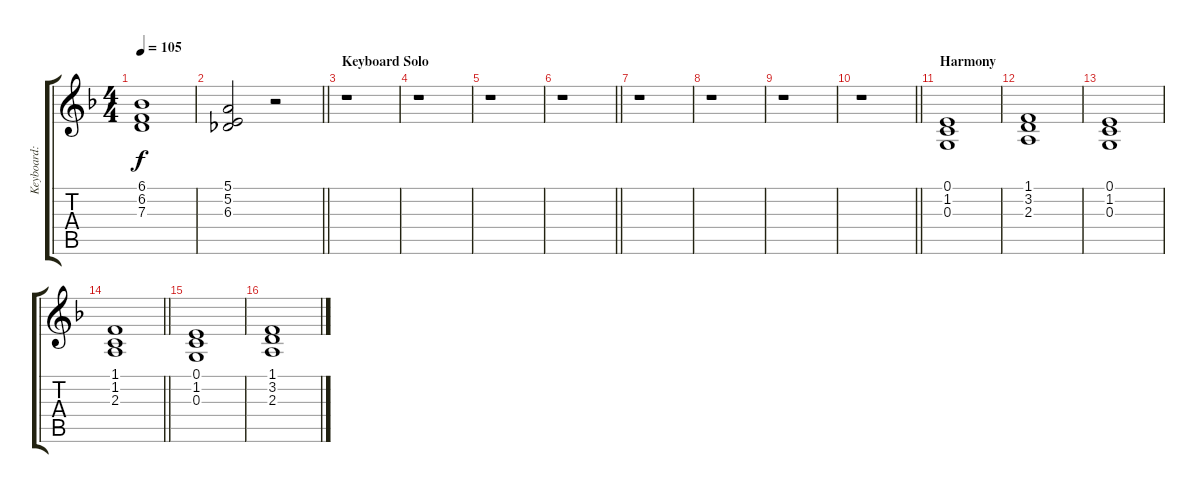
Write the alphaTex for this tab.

\track ("Keyboard: Patrik Västilä" "Keyboard: ") {instrument choiraahs}
\staff {score tabs}
\tuning (E4 B3 G3 D3 A2 E2) {hide}
\ts (4 4)
\tempo 105
\clef g2
\ks dminor
(6.1 6.2 7.3).1{dy f} |
\barLineRight lightlight
(5.1 5.2 6.3).2 r.2 |
\section ("" "Keyboard Solo")
r.1 |
r.1 |
r.1 |
\barLineRight lightlight
r.1 |
r.1 |
r.1 |
r.1 |
\barLineRight lightlight
r.1 |
\section ("" "Harmony")
(0.1 1.2 0.3).1 |
(1.1 3.2 2.3).1 |
(0.1 1.2 0.3).1 |
\barLineRight lightlight
(1.1 1.2 2.3).1 |
(0.1 1.2 0.3).1 |
(1.1 3.2 2.3).1
